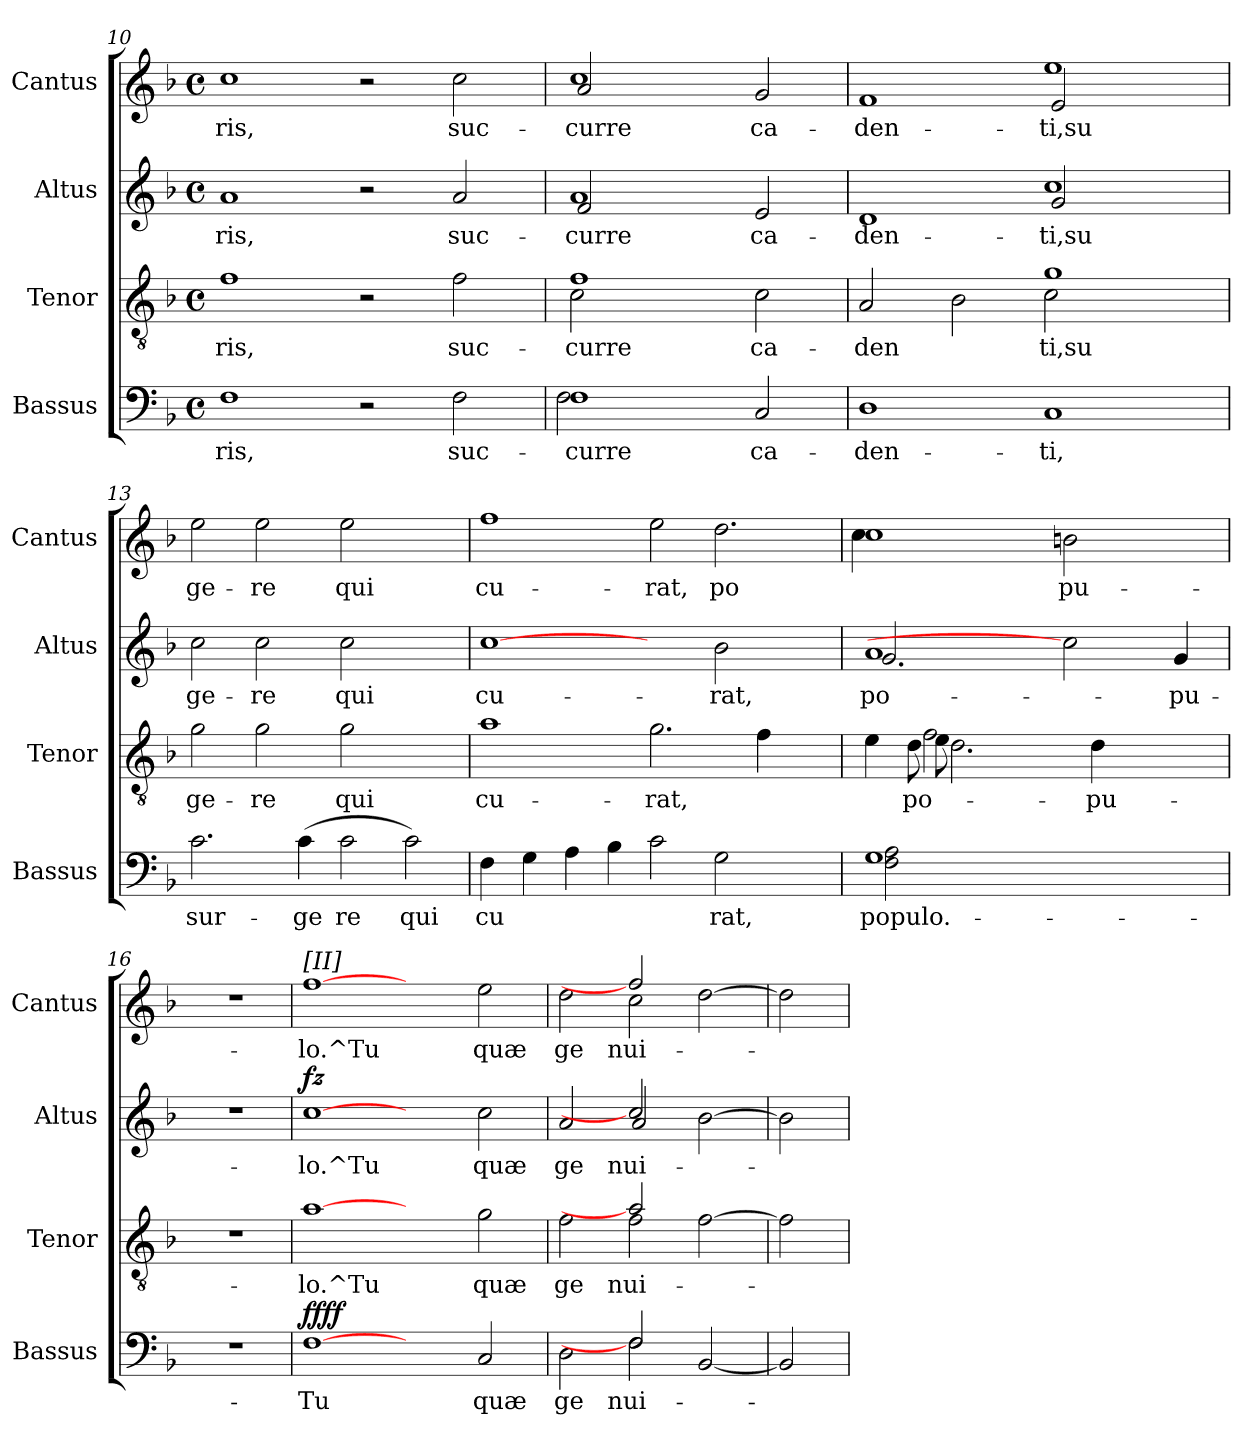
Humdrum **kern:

**kern	**text	**dynam	**kern	**text	**kern	**text	**dynam	**kern	**text
*part4	*part4	*part4	*part3	*part3	*part2	*part2	*part2	*part1	*part1
*staff4	*staff4	*staff4	*staff3	*staff3	*staff2	*staff2	*staff2	*staff1	*staff1
*I"Bassus	*	*	*I"Tenor	*	*I"Altus	*	*	*I"Cantus	*
*I'Bassus	*	*	*I'Tenor	*	*I'Altus	*	*	*I'Cantus	*
*clefF4	*	*	*clefGv2	*	*clefG2	*	*	*clefG2	*
*k[b-]	*	*	*k[b-]	*	*k[b-]	*	*	*k[b-]	*
*F:	*	*	*F:	*	*F:	*	*	*F:	*
*M4/4	*	*	*M4/4	*	*M4/4	*	*	*M4/4	*
*met(c)	*	*	*met(c)	*	*met(c)	*	*	*met(c)	*
=10	=10	=10	=10	=10	=10	=10	=10	=10	=10
!	!LO:LY:b	!	!	!LO:LY:b	!	!LO:LY:b	!	!	!LO:LY:b
1F	-ris,	.	1f	-ris,	1a	-ris,	.	1cc	-ris,
2r	.	.	2r	.	2r	.	.	2r	.
!	!LO:LY:b	!	!	!LO:LY:b	!	!LO:LY:b	!	!	!LO:LY:b
2F\	suc-	.	2f\	suc-	2a/	suc-	.	2cc\	suc-
=11!	=11!	=11!	=11!	=11!	=11!	=11!	=11!	=11!	=11!
*^	*	*	*	*	*	*	*	*	*
!	!	!LO:LY:b	!	!	!LO:LY:b	!	!LO:LY:b	!	!	!LO:LY:b
*	*	*	*	*^	*	*^	*	*	*^	*
1F	2F\	-curre	.	1f	2c\	-curre	1a	2f/	-curre	.	1cc	2a/	-curre
.	1ryy	.	.	.	1ryy	.	.	1ryy	.	.	.	1ryy	.
!	!	!LO:LY:b	!	!	!	!LO:LY:b	!	!	!LO:LY:b	!	!	!	!LO:LY:b
2C/	.	ca-	.	2c\	.	ca-	2e/	.	ca-	.	2g/	.	ca-
*v	*v	*	*	*	*	*	*	*	*	*	*	*	*
=12!	=12!	=12!	=12!	=12!	=12!	=12!	=12!	=12!	=12!	=12!	=12!	=12!
!	!LO:LY:b	!	!	!	!LO:LY:b	!	!	!LO:LY:b	!	!	!	!LO:LY:b
1D	-den-	.	2A/	1ryy	-den-	1d	1ryy	-den-	.	1f	1ryy	-den-
!	!	!	!	!	!LO:LY:b	!	!	!	!	!	!	!
.	.	.	2B-\	.	--	.	.	.	.	.	.	.
!	!LO:LY:b	!	!	!	!LO:LY:b	!	!	!LO:LY:b	!	!	!	!LO:LY:b
1C	-ti,	.	1g	2c\	-ti,su	1cc	2g/	-ti,su	.	1ee	2e/	-ti,su
.	.	.	.	2ryy	.	.	2ryy	.	.	.	2ryy	.
=13!	=13!	=13!	=13!	=13!	=13!	=13!	=13!	=13!	=13!	=13!	=13!	=13!
!	!LO:LY:b	!	!	!	!LO:LY:b	!	!	!LO:LY:b	!	!	!	!LO:LY:b
*	*	*	*v	*v	*	*	*	*	*	*v	*v	*
*	*	*	*	*	*v	*v	*	*	*	*
2.c\	sur-	.	2g\	ge-	2cc\	ge-	.	2ee\	ge-
!	!	!	!	!LO:LY:b	!	!LO:LY:b	!	!	!LO:LY:b
.	.	.	2g\	-re	2cc\	-re	.	2ee\	-re
!	!LO:LY:b	!	!	!	!	!	!	!	!
(<4c\	-ge	.	.	.	.	.	.	.	.
!	!LO:LY:b	!	!	!LO:LY:b	!	!LO:LY:b	!	!	!LO:LY:b
2c\	re	.	2g\	qui	2cc\	qui	.	2ee\	qui
!	!LO:LY:b	!	!	!	!	!	!	!	!
2c\)	qui	.	2ryy	.	2ryy	.	.	2ryy	.
=14!	=14!	=14!	=14!	=14!	=14!	=14!	=14!	=14!	=14!
!	!LO:LY:b	!	!	!LO:LY:b	!	!LO:LY:b	!	!	!LO:LY:b
4F\	cu-	.	1a	cu-	[1cc	cu-	.	1ff	cu-
!	!LO:LY:b	!	!	!	!	!	!	!	!
4G\	--	.	.	.	.	.	.	.	.
!	!LO:LY:b	!	!	!	!	!	!	!	!
4A\	--	.	.	.	.	.	.	.	.
!	!LO:LY:b	!	!	!	!	!	!	!	!
4B-\	--	.	.	.	.	.	.	.	.
!	!LO:LY:b	!	!	!LO:LY:b	!	!	!	!	!LO:LY:b
2c\	--	.	2.g\	-rat,	2ryy	.	.	2ee\	-rat,
!	!LO:LY:b	!	!	!	!	!LO:LY:b	!	!	!LO:LY:b
2G\	-rat,	.	.	.	2b-\	-rat,	.	2.dd\	po-
!	!	!	!	!LO:LY:b	!	!	!	!	!
.	.	.	4f\	.	.	.	.	.	.
4ryy	.	.	4ryy	.	4ryy	.	.	.	.
=15!	=15!	=15!	=15!	=15!	=15!	=15!	=15!	=15!	=15!
*^	*	*	*	*	*	*	*	*	*
!	!	!LO:LY:b	!	!	!	!	!LO:LY:b	!	!	!LO:LY:b
*	*	*	*	*^	*	*^	*	*	*^	*
*	*	*	*	*	*^	*	*	*	*	*	*	*	*
1G	2A\ 2F\	populo.-	.	4e\	4ryy	4ryy	.	1a	2.g/	po-	.	1cc	4cc\	--
!	!	!	!	!	!	!	!LO:LY:b	!	!	!	!	!	!	!
!	!	!	!	!	!	!	!LO:LY:b	!	!	!	!	!	!	!
.	.	.	.	8d\	2f\	8e\	po-	.	.	.	.	.	4ryy	.
.	.	.	.	2.d\	.	4.ryy	.	.	.	.	.	.	.	.
.	2.ryy	.	.	.	.	.	.	.	.	.	.	.	1ryy	.
.	.	.	.	.	4.ryy	1ryy	.	.	1ryy	.	.	.	.	.
!	!	!	!	!	!	!	!	!	!	!	!	!	!	!LO:LY:b
2.ryy	.	.	.	.	.	.	.	2cc]	.	.	.	2bn\	.	-pu-
!	!	!	!	!	!	!	!LO:LY:b	!	!	!	!	!	!	!
.	.	.	.	4d\	2ryy	.	-pu-	.	.	.	.	.	.	.
.	2ryy	.	.	.	.	.	.	.	.	.	.	.	.	.
.	.	.	.	4.ryy	.	.	.	.	.	.	.	.	.	.
!	!	!	!	!	!	!	!	!	!	!LO:LY:b	!	!	!	!
.	.	.	.	.	.	.	.	4g/	.	-pu-	.	4ryy	4ryy	.
.	.	.	.	.	8ryy	.	.	.	.	.	.	.	.	.
*v	*v	*	*	*	*	*	*	*v	*v	*	*	*v	*v	*
*	*	*	*v	*v	*v	*	*	*	*	*	*
!!LO:PB:g=z
=16!	=16!	=16!	=16!	=16!	=16!	=16!	=16!	=16!	=16!
1r	.	.	1r	.	1r	.	.	1r	.
=17!	=17!	=17!	=17!	=17!	=17!	=17!	=17!	=17!	=17!
!	!	!	!	!	!	!	!	!LO:TX:a:t=[II]	!
!	!LO:LY:b	!LO:DY:b	!	!LO:LY:b	!	!LO:LY:b	!LO:DY:b	!	!LO:LY:b
[1F	-Tu	ffff	[1a	-lo.^Tu	[1cc	-lo.^Tu	fz	[1ff	-lo.^Tu
2ryy	.	.	2ryy	.	2ryy	.	.	2ryy	.
!	!LO:LY:b	!	!	!LO:LY:b	!	!LO:LY:b	!	!	!LO:LY:b
2C/	quæ	.	2g\	quæ	2cc\	quæ	.	2ee\	quæ
=18!	=18!	=18!	=18!	=18!	=18!	=18!	=18!	=18!	=18!
!	!LO:LY:b	!	!	!LO:LY:b	!	!LO:LY:b	!	!	!LO:LY:b
*^	*	*	*^	*	*^	*	*	*^	*
2D\	2ryy	ge	.	2f\	2ryy	ge	2a/	2ryy	ge	.	2dd\	2ryy	ge
!	!	!LO:LY:b	!	!	!	!LO:LY:b	!	!	!LO:LY:b	!	!	!	!LO:LY:b
2F]	2F\	nui-	.	2a]	2f\	nui-	2cc]	2a/	nui-	.	2ff]	2cc\	nui-
[2BB-	2ryy	.	.	[2f	2ryy	.	[2b-	2ryy	.	.	[2dd	2ryy	.
*v	*v	*	*	*	*	*	*v	*v	*	*	*v	*v	*
*	*	*	*v	*v	*	*	*	*	*	*
=19!	=19!	=19!	=19!	=19!	=19!	=19!	=19!	=19!	=19!
2BB-]	.	.	2f]	.	2b-]	.	.	2dd]	.
=	=	=	=	=	=	=	=	=	=
*-	*-	*-	*-	*-	*-	*-	*-	*-	*-
